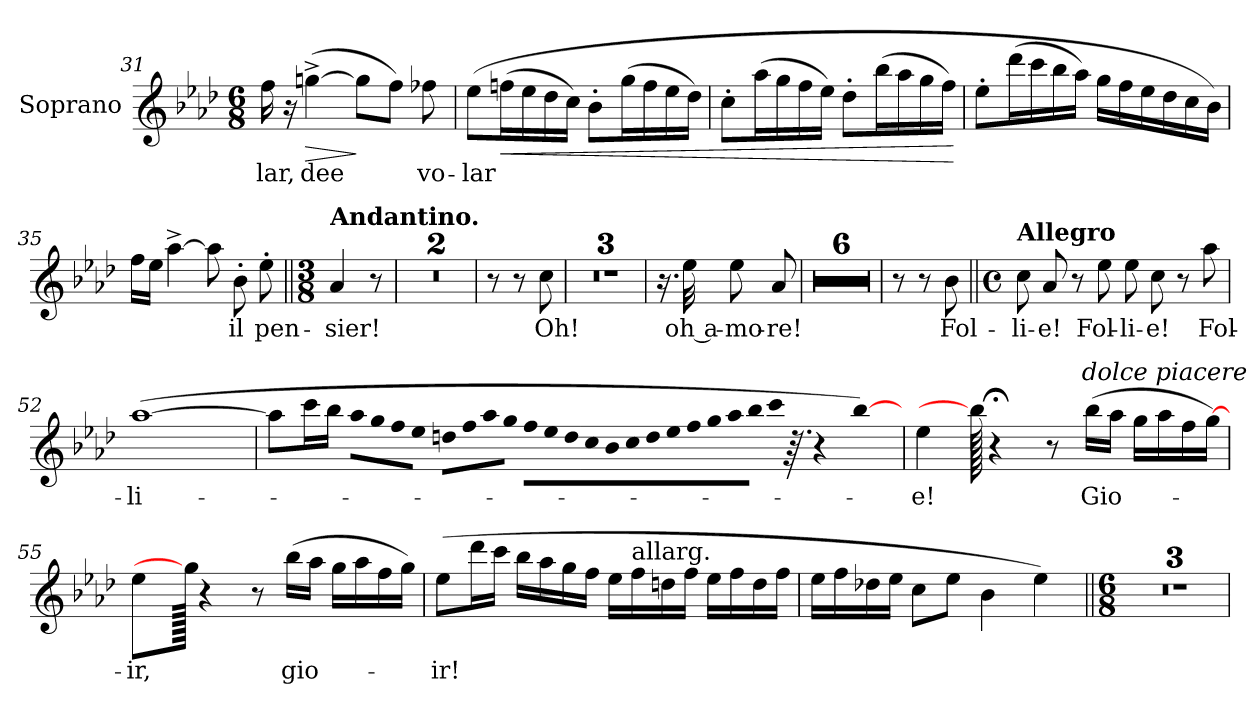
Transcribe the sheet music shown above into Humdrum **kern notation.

**kern	**text	**dynam
*part1	*part1	*part1
*staff1	*staff1	*staff1
*I"Soprano	*	*
!!LO:LB:g=z
*clefG2	*	*
*k[b-e-a-d-]	*	*
*M6/8	*	*
=31	=31	=31
!	!LO:LY:b	!
16ff\	lar,	.
16r	.	.
!	!LO:LY:b	!LO:HP:b
(>[4ggn^\	dee	>
8gg\L]	.	]
8ff\J)	.	.
!	!LO:LY:b	!
8ff-X\	vo-	.
=32	=32	=32
!	!LO:LY:b	!
(>8ee-\L	lar	.
!	!	!LO:HP:b
(>16ffn\L	.	<
16ee-\	.	.
16dd-\	.	.
16cc\JJ)	.	.
8b-'\L	.	.
(>16gg\L	.	.
16ff\	.	.
16ee-\	.	.
16dd-\JJ)	.	.
=33	=33	=33
8cc'\L	.	.
(>16aa-\L	.	.
16gg\	.	.
16ff\	.	.
16ee-\JJ)	.	.
8dd-'\L	.	.
(>16bb-\L	.	.
16aa-\	.	.
16gg\	.	.
16ff\JJ)	.	.
.	.	[
=34	=34	=34
8ee-'\L	.	.
(>16ddd-\L	.	.
16ccc\	.	.
16bb-\	.	.
16aa-\JJ)	.	.
16gg\LL	.	.
16ff\	.	.
16ee-\	.	.
16dd-\	.	.
16cc\	.	.
16b-\JJ)	.	.
=35	=35	=35
16ff\LL	.	.
16ee-\JJ	.	.
[4aa-^\	.	.
(8aa-\]	.	.
!	!LO:LY:b	!
8b-'\	il	.
!	!LO:LY:b	!
8ee-'\	pen-	.
!!LO:PB:g=z
=36||	=36||	=36||
*M3/8	*	*
!LO:TX:a:B:t=Andantino.	!	!
!	!LO:LY:b	!
4a-/	sier!	.
8r	.	.
=37	=37	=37
4.r	.	.
=38	=38	=38
4.r	.	.
=39	=39	=39
8r	.	.
8r	.	.
!	!LO:LY:b	!
8cc\	Oh!	.
=40	=40	=40
4.r	.	.
=41	=41	=41
4.r	.	.
=42	=42	=42
4.r	.	.
!!LO:LB:g=z
=43	=43	=43
16.r	.	.
!	!LO:LY:b	!
32ee-\	oh a-	.
!	!LO:LY:b	!
8ee-\	mo-	.
!	!LO:LY:b	!
8a-/	re!	.
=44	=44	=44
4.r	.	.
=45	=45	=45
4.r	.	.
=46	=46	=46
4.r	.	.
=47	=47	=47
4.r	.	.
=48	=48	=48
4.r	.	.
!!LO:LB:g=z
=49	=49	=49
4.r	.	.
=50	=50	=50
8r	.	.
8r	.	.
!	!LO:LY:b	!
8b-\	Fol-	.
=51||	=51||	=51||
*M4/4	*	*
*met(c)	*	*
!LO:TX:a:B:t=Allegro	!	!
!	!LO:LY:b	!
8cc\	li-	.
!	!LO:LY:b	!
8a-/	e!	.
8r	.	.
!	!LO:LY:b	!
8ee-\	Fol-	.
!	!LO:LY:b	!
8ee-\	li-	.
!	!LO:LY:b	!
8cc\	e!	.
8r	.	.
!	!LO:LY:b	!
8aa-\	Fol-	.
=52	=52	=52
!	!LO:LY:b	!
(>[1aa-	-li-	.
!!LO:LB:g=z
=53	=53	=53
8aa-\L]	.	.
16ccc\L	.	.
16bb-\JJ	.	.
*Xtuplet	*	*
!LO:N:vis=16	!	!
640%11aa-\LL	.	.
!LO:N:vis=16	!	!
640%11gg\	.	.
!LO:N:vis=16	!	!
640%11ff\	.	.
!LO:N:vis=16	!	!
640%11ee-\JJ	.	.
!LO:N:vis=16	!	!
640%11ddn\LL	.	.
!LO:N:vis=16	!	!
640%11ff\	.	.
!LO:N:vis=16	!	!
640%11aa-\	.	.
!LO:N:vis=16	!	!
640%11gg\JJ	.	.
!LO:N:vis=16	!	!
640%11ff\LL	.	.
!LO:N:vis=16	!	!
640%11ee-\	.	.
!LO:N:vis=16	!	!
640%11dd\	.	.
!LO:N:vis=16	!	!
640%11cc\	.	.
!LO:N:vis=16	!	!
640%11b-\	.	.
!LO:N:vis=16	!	!
640%11cc\	.	.
!LO:N:vis=16	!	!
640%11dd\	.	.
!LO:N:vis=16	!	!
640%11ee-\	.	.
!LO:N:vis=16	!	!
640%11ff\	.	.
!LO:N:vis=16	!	!
640%11gg\	.	.
!LO:N:vis=16	!	!
640%11aa-\	.	.
!LO:N:vis=16	!	!
640%11bb-\JJ	.	.
!LO:N:vis=16	!	!
640%11ccc\	.	.
320%3.r	.	.
320r	.	.
[320%119bb-\)	.	.
=54	=54	=54
!	!LO:LY:b	!
*^	*	*
4ee-\	2ryy	e!	.
320bb-\]	.	.	.
4r;<	.	.	.
.	8ryy	.	.
8r	.	.	.
!	!LO:TX:a:i:t=dolce piacere	!	!
.	4.ryy	.	.
!	!	!LO:LY:b	!
(>16bb-\LL	.	Gio-	.
16aa-\JJ	.	.	.
16gg\LL	.	.	.
16aa-\	.	.	.
16ff\	.	.	.
[320%19gg\JJ)	.	.	.
*v	*v	*	*
=55	=55	=55
*^	*	*
!	!	!LO:LY:b	!
*v	*v	*	*
4ee-\	ir,	.
320gg\JJ]	.	.
4r	.	.
8r	.	.
!	!LO:LY:b	!
(>16bb-\LL	gio-	.
16aa-\JJ	.	.
16gg\LL	.	.
16aa-\	.	.
16ff\	.	.
16gg\JJ)	.	.
!!LO:PB:g=z
=56	=56	=56
!	!LO:LY:b	!
(>8ee-\L	ir!	.
16ddd-\L	.	.
16ccc\JJ	.	.
16bb-\LL	.	.
16aa-\	.	.
16gg\	.	.
16ff\JJ	.	.
16ee-\LL	.	.
!LO:TX:a:t=allarg.	!	!
16ff\	.	.
16ddn\	.	.
16ff\JJ	.	.
16ee-\LL	.	.
16ff\	.	.
16dd\	.	.
16ff\JJ	.	.
=57	=57	=57
16ee-\LL	.	.
16ff\	.	.
16dd-X\	.	.
16ee-\JJ	.	.
8cc\L	.	.
8ee-\J	.	.
4b-\	.	.
4ee-\)	.	.
=58||	=58||	=58||
*M6/8	*	*
2.r	.	.
=59	=59	=59
2.r	.	.
=60	=60	=60
2.r	.	.
=	=	=
*-	*-	*-
